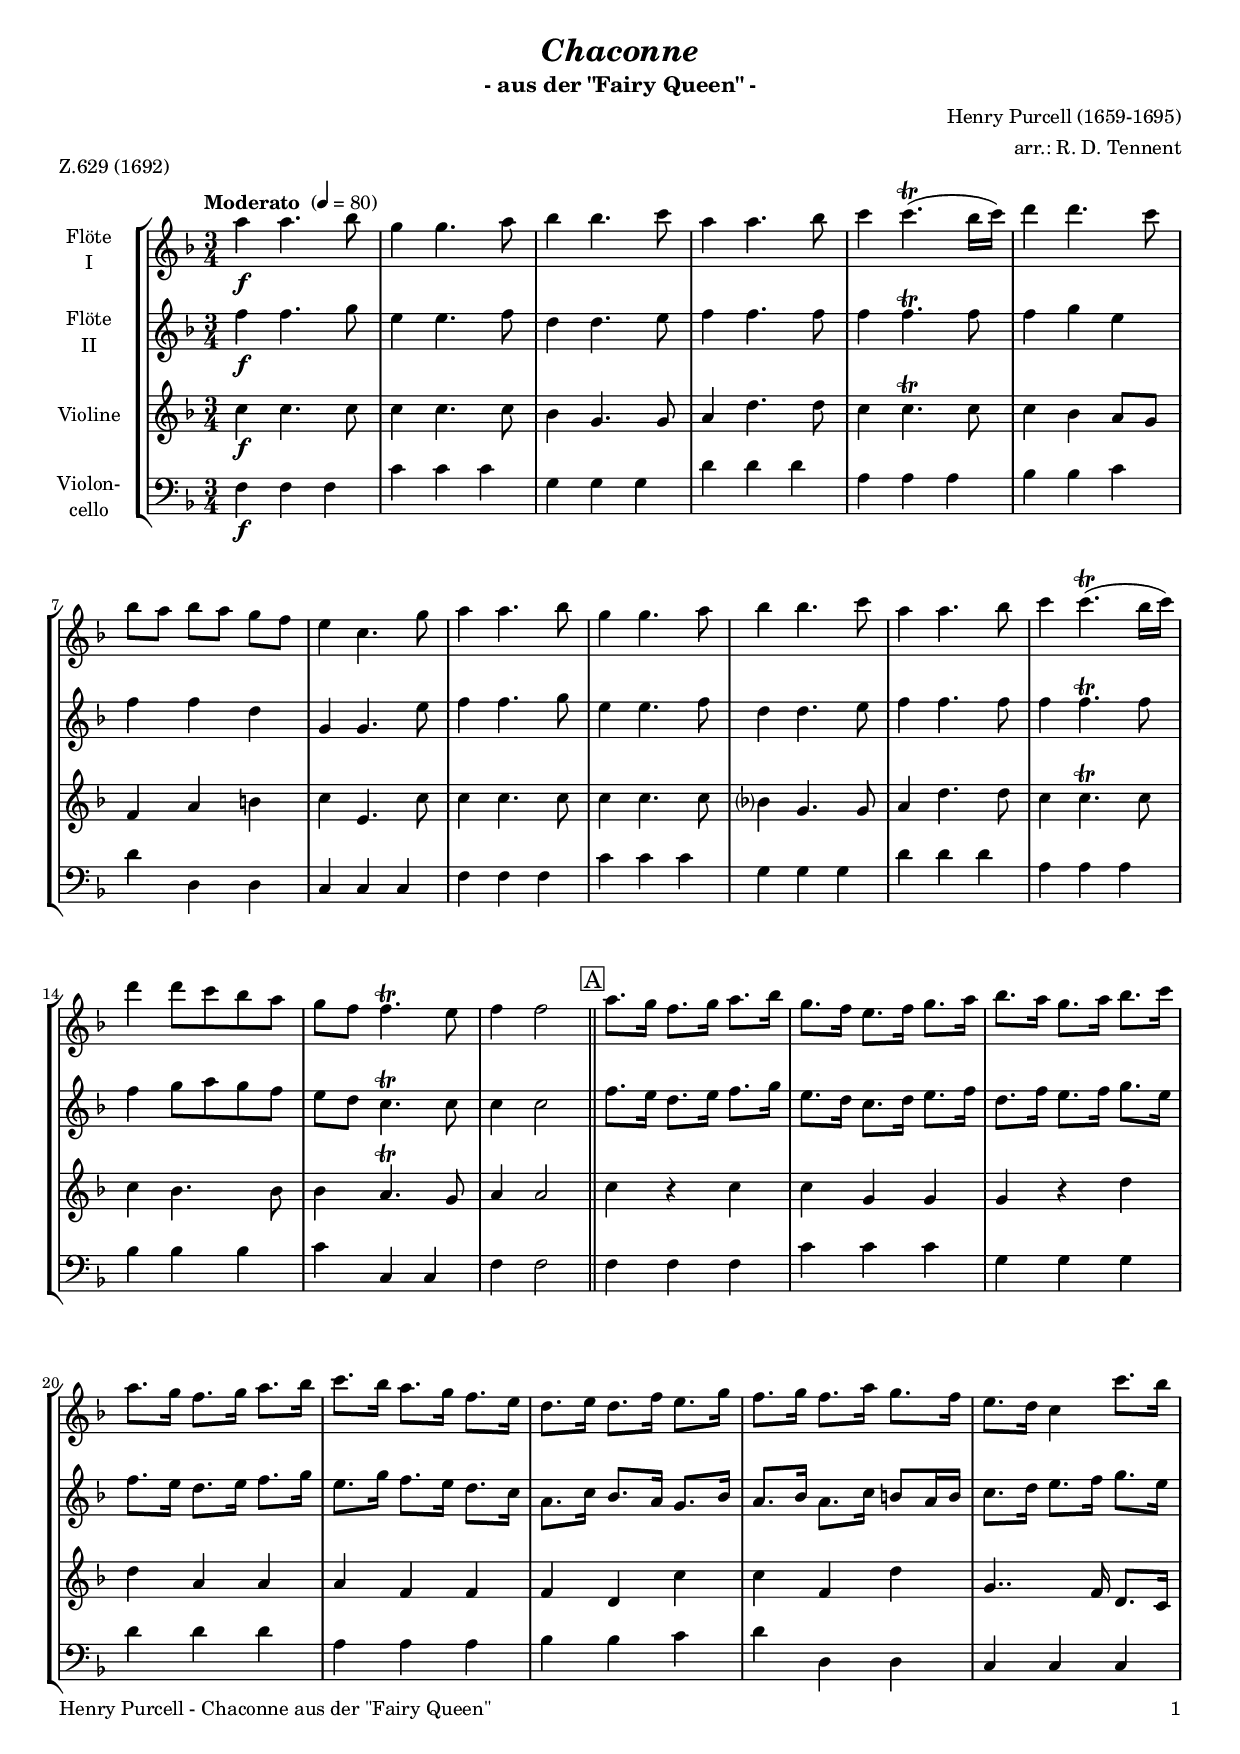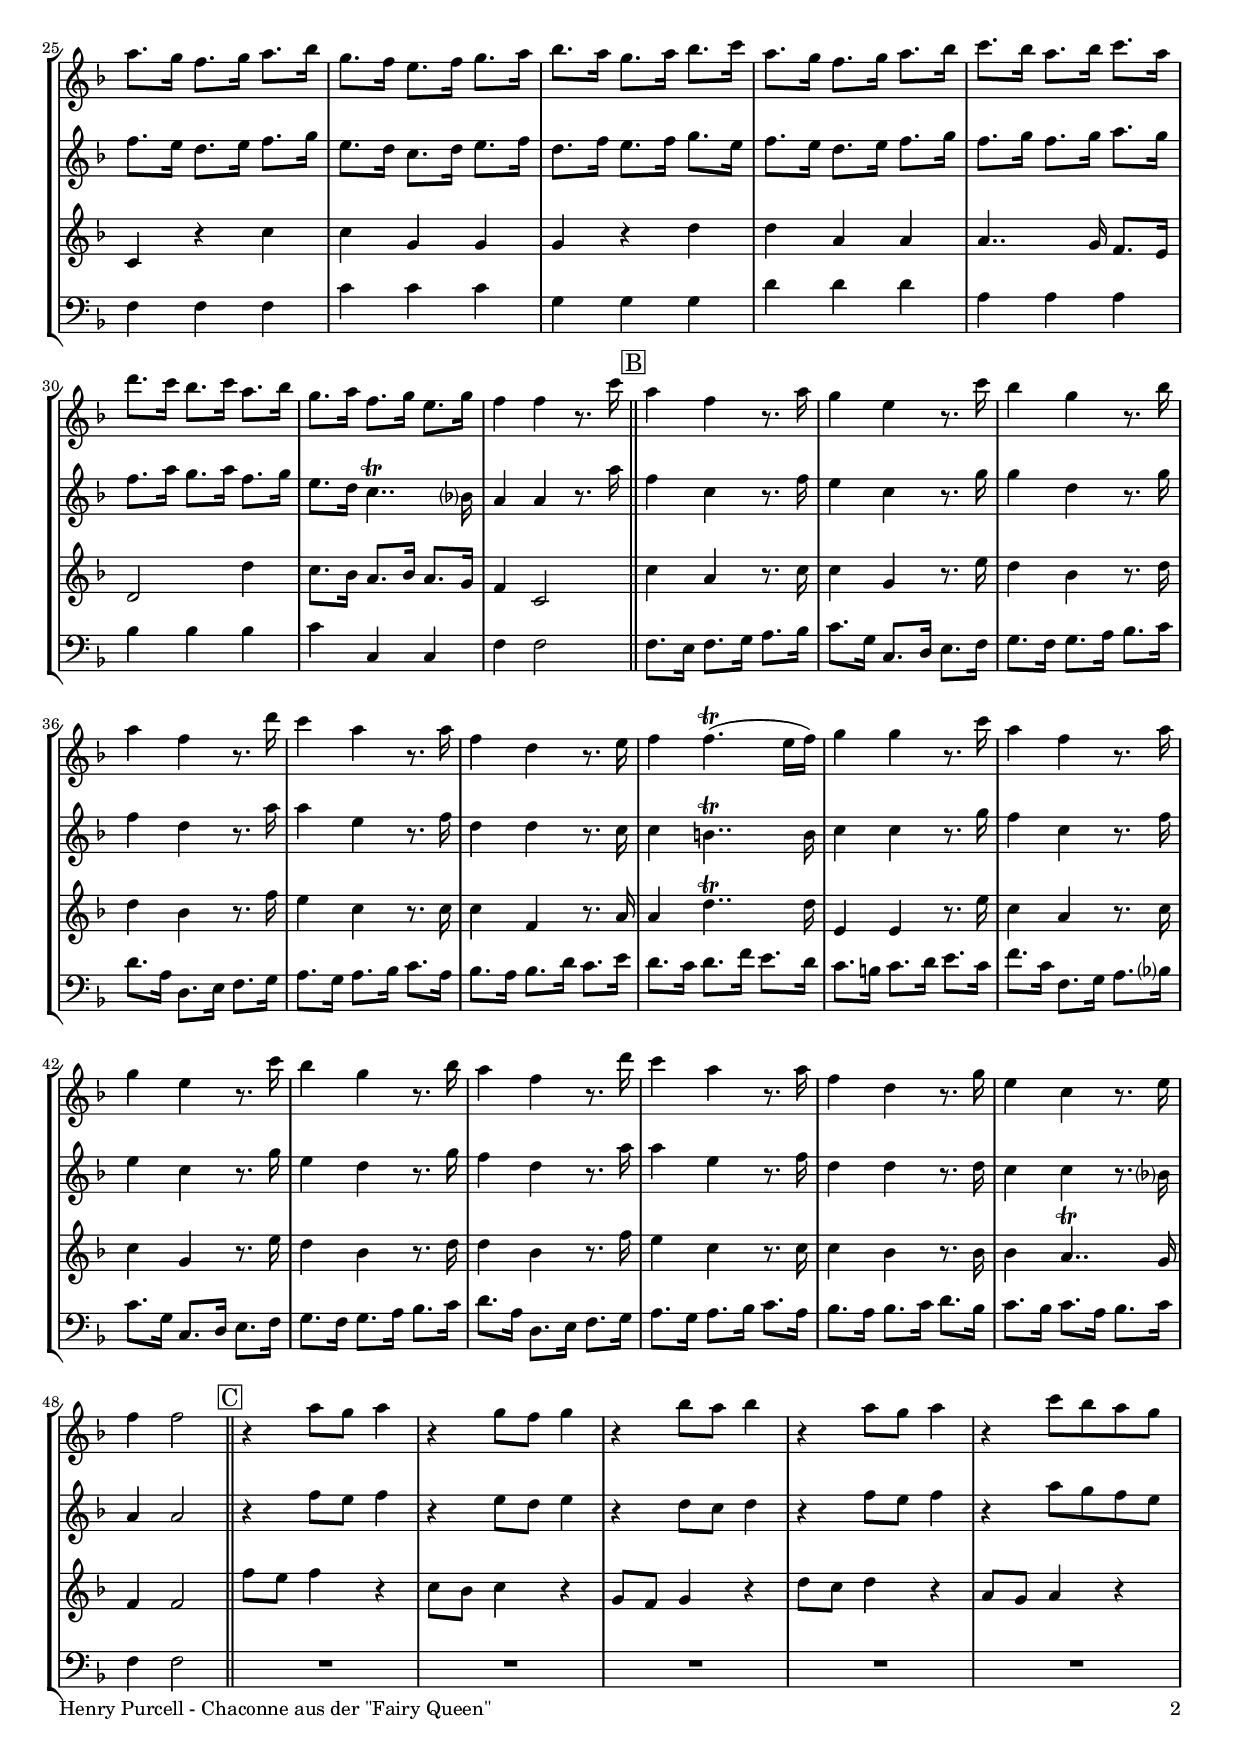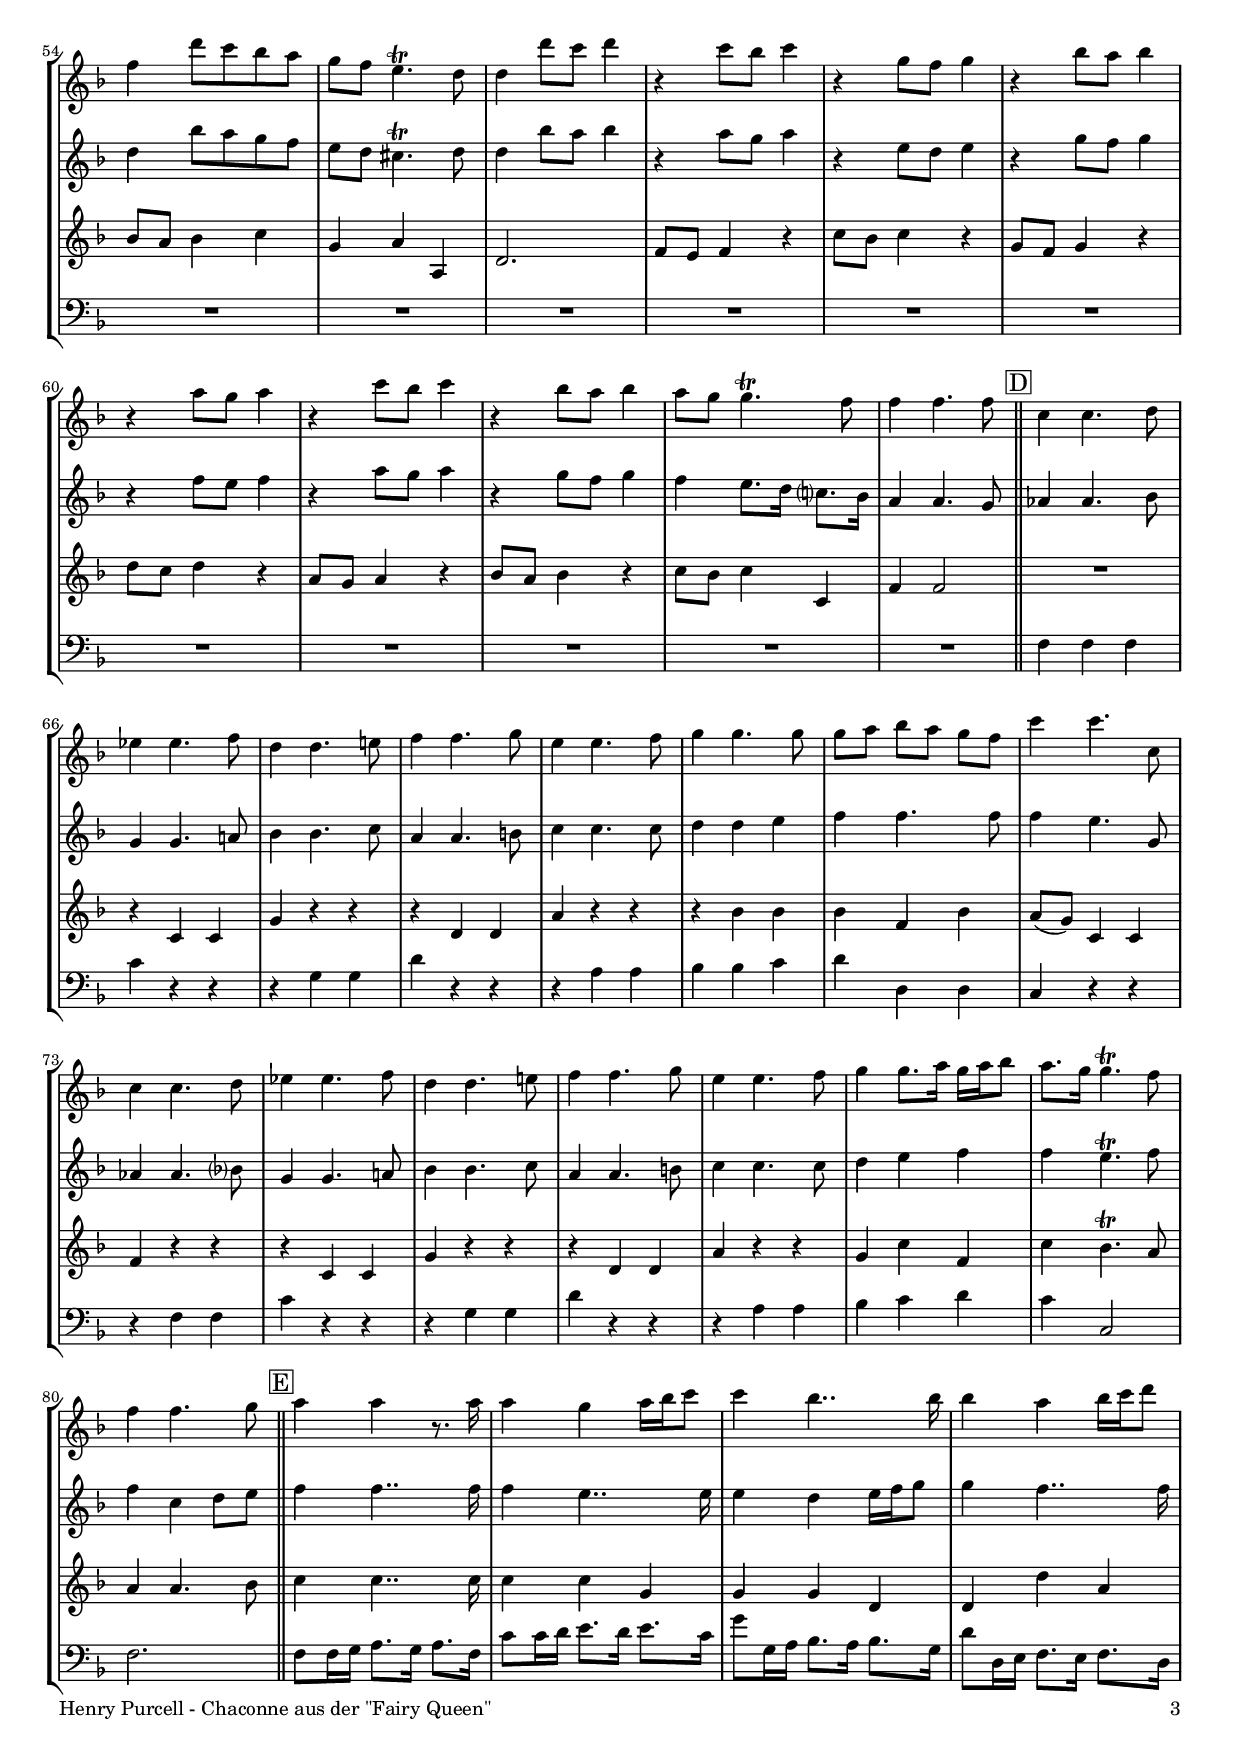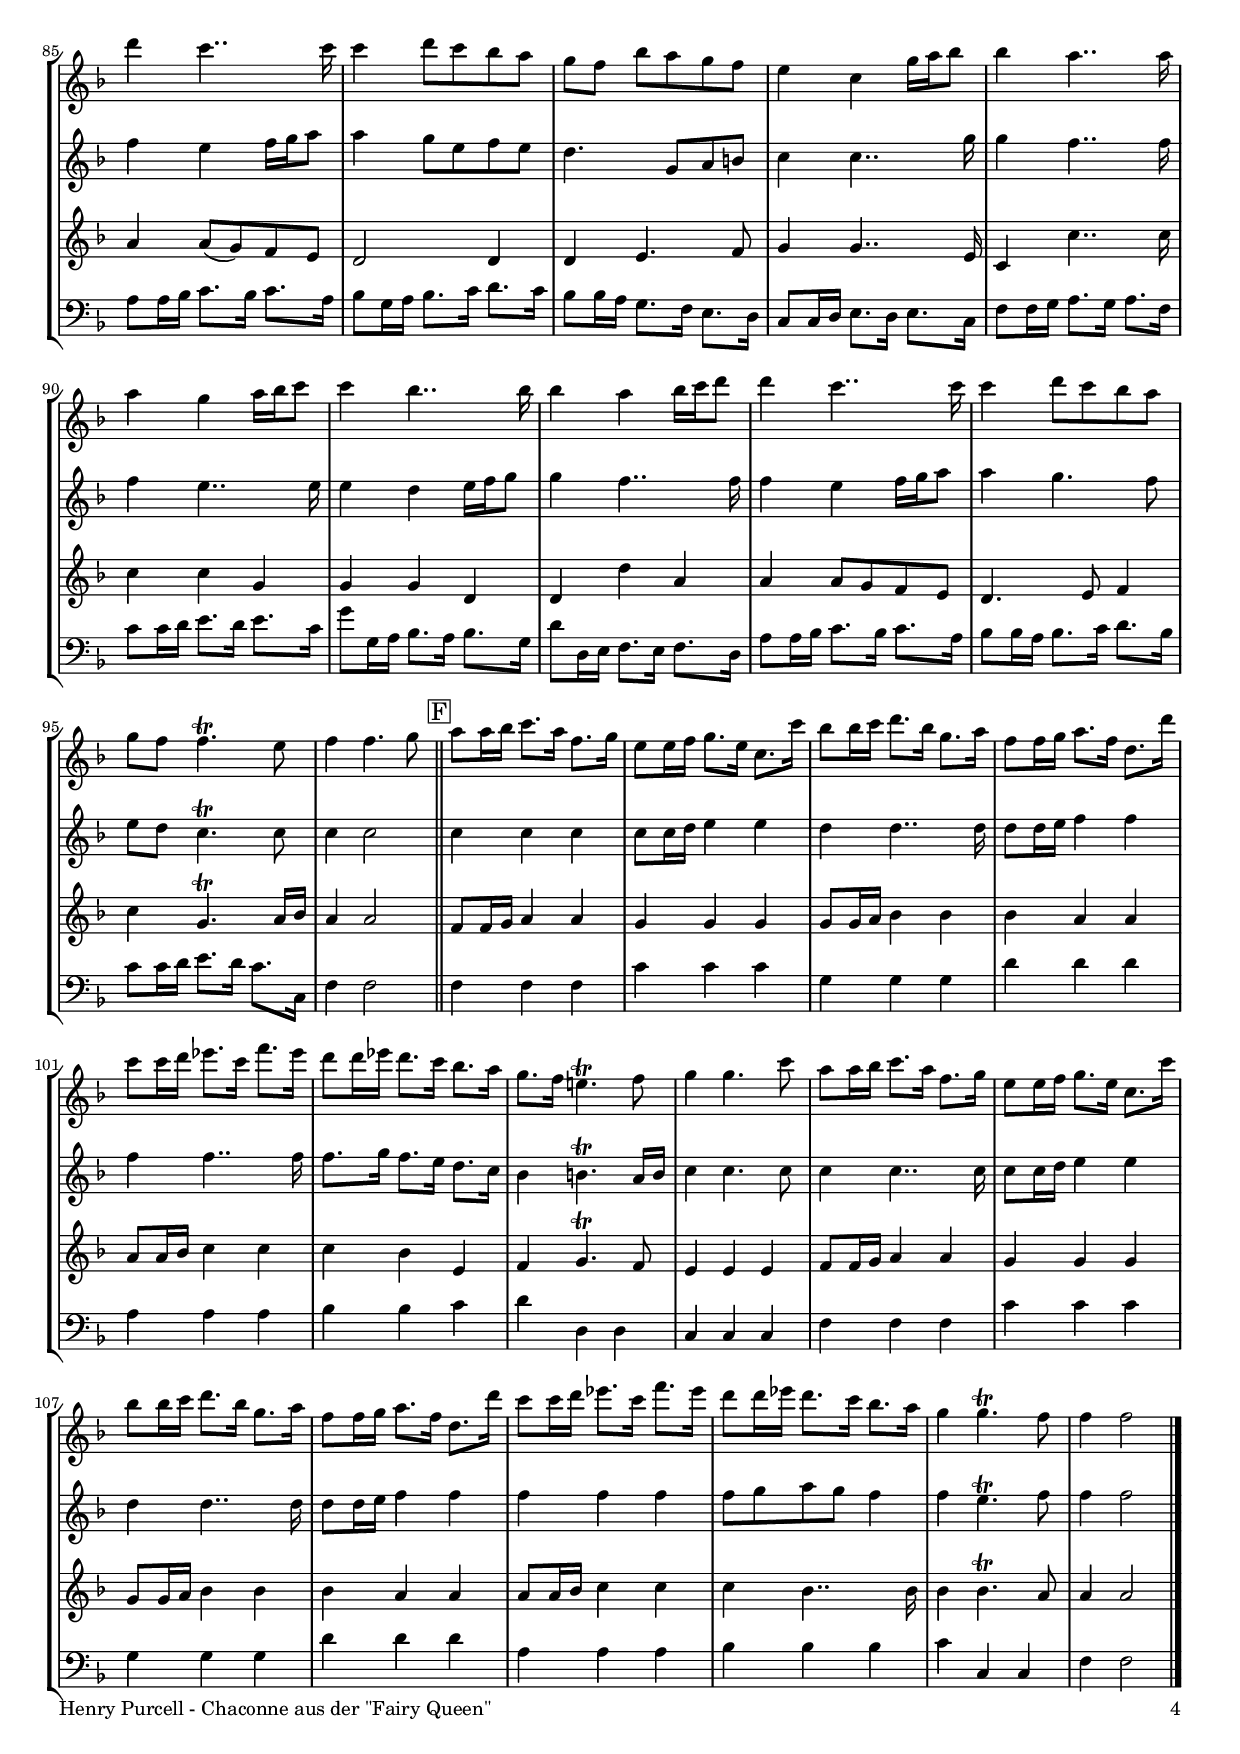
\version "2.24.4"
\include "deutsch.ly"

#(set-global-staff-size 17)

\header {
  title     = \markup \italic "Chaconne"
  subtitle  = "- aus der \"Fairy Queen\" -"
  composer  = "Henry Purcell (1659-1695)"
  arranger  = "arr.: R. D. Tennent"
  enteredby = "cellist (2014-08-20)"
  piece     = "Z.629 (1692)"
}

voiceconsts = {
 \key a \minor
 \time 3/4
 \clef "treble"
% \numericTimeSignature
 \compressEmptyMeasures
 \tempo "Moderato " 4=80
}

mifl = "flute"
mivl = "violin"
mivc = "cello"

boxa = { \bar "||" \mark \markup \box "A" }
boxb = { \bar "||" \mark \markup \box "B" }
boxc = { \bar "||" \mark \markup \box "C" }
boxd = { \bar "||" \mark \markup \box "D" }
boxe = { \bar "||" \mark \markup \box "E" }
boxf = { \bar "||" \mark \markup \box "F" }

va = \relative c'' {
  \voiceconsts

  e4\f e4. f8
  d4 d4. e8
  f4 f4. g8
  e4 e4. f8
  g4 g4.(\trill f16 g)
  a4 a4. g8
  f e f[ e] d c
  h4 g4. d'8

  e4 e4. f8
  d4 d4. e8
  f4 f4. g8
  e4 e4. f8
  g4 g4.(\trill f16 g)
  a4 a8 g f e
  d c c4.\trill h8
  c4 c2 \boxa
  e8. d16 c8. d16 e8. f16

  d8. c16 h8. c16 d8. e16
  f8. e16 d8. e16 f8. g16
  e8. d16 c8. d16 e8. f16
  g8. f16 e8. d16 c8. h16
  a8. h16 a8. c16 h8. d16
  c8. d16 c8. e16 d8. c16
  h8. a16 g4 g'8. f16

  e8. d16 c8. d16 e8. f16
  d8. c16 h8. c16 d8. e16
  f8. e16 d8. e16 f8. g16
  e8. d16 c8. d16 e8. f16
  g8. f16 e8. f16 g8. e16
  a8. g16 f8. g16 e8. f16
  d8. e16 c8. d16 h8. d16

  c4 c r8. g'16 \boxb
  e4 c r8. e16
  d4 h r8. g'16
  f4 d r8. f16
  e4 c r8. a'16
  g4 e r8. e16
  c4 a r8. h16
  c4 c4.(\trill h16 c)

  d4 d r8. g16
  e4 c r8. e16
  d4 h r8. g'16
  f4 d r8. f16
  e4 c r8. a'16
  g4 e r8. e16
  c4 a r8. d16
  h4 g r8. h16

  c4 c2 \boxc
  r4 e8 d e4
  r d8 c d4
  r f8 e f4
  r e8 d e4
  r g8 f e d
  c4 a'8 g f e
  d c h4.\trill a8

  a4 a'8 g a4
  r g8 f g4
  r d8 c d4
  r f8 e f4
  r e8 d e4
  r g8 f g4
  r f8 e f4
  e8 d d4.\trill c8
  c4 c4. c8 \boxd

  g4 g4. a8
  b4 b4. c8
  a4 a4. h!8
  c4 c4. d8
  h4 h4. c8
  d4 d4. d8
  d e f[ e] d c
  g'4 g4. g,8
  g4 g4. a8

  b4 b4. c8
  a4 a4. h!8
  c4 c4. d8
  h4 h4. c8
  d4 d8. e16 d e f8
  e8. d16 d4.\trill c8
  c4 c4. d8 \boxe
  e4 e r8. e16
  e4 d e16 f g8

  g4 f4.. f16
  f4 e f16 g a8
  a4 g4.. g16
  g4 a8 g f e
  d c f[ e d c]
  h4 g d'16 e f8
  f4 e4.. e16
  e4 d e16 f g8

  g4 f4.. f16
  f4 e f16 g a8
  a4 g4.. g16
  g4 a8 g f e
  d c c4.\trill h8
  c4 c4. d8 \boxf
  e e16 f g8. e16 c8. d16
  h8 h16 c d8. h16 g8. g'16

  f8 f16 g a8. f16 d8. e16
  c8 c16 d e8. c16 a8. a'16
  g8 g16 a b8. g16 c8. b16
  a8 a16 b a8. g16 f8. e16
  d8. c16 h!4.\trill c8
  d4 d4. g8
  e e16 f g8. e16 c8. d16

  h8 h16 c d8. h16 g8. g'16
  f8 f16 g a8. f16 d8. e16
  c8 c16 d e8. c16 a8. a'16
  g8 g16 a b8. g16 c8. b16
  a8 a16 b a8. g16 f8. e16
  d4 d4.\trill c8
  c4 c2 \bar "|."
}

vb = \relative c'' {
  \voiceconsts
  
  c4\f c4. d8
  h4 h4. c8
  a4 a4. h8
  c4 c4. c8
  c4 c4.\trill c8
  c4 d h
  c c a
  d, d4. h'8
  c4 c4. d8

  h4 h4. c8
  a4 a4. h8
  c4 c4. c8
  c4 c4.\trill c8
  c4 d8 e d c
  h a g4.\trill g8
  g4 g2 \boxa
  c8. h16 a8. h16 c8. d16
  h8. a16 g8. a16 h8. c16

  a8. c16 h8. c16 d8. h16
  c8. h16 a8. h16 c8. d16
  h8. d16 c8. h16 a8. g16
  e8. g16 f8. e16 d8. f16
  e8. f16 e8. g16 fis8 e16 fis
  g8. a16 h8. c16 d8. h16
  c8. h16 a8. h16 c8. d16

  h8. a16 g8. a16 h8. c16
  a8. c16 h8. c16 d8. h16
  c8. h16 a8. h16 c8. d16
  c8. d16 c8. d16 e8. d16
  c8. e16 d8. e16 c8. d16
  h8. a16 g4..\trill f?16
  e4 e r8. e'16 \boxb
  c4 g r8. c16

  h4 g r8. d'16
  d4 a r8. d16
  c4 a r8. e'16
  e4 h r8. c16
  a4 a r8. g16
  g4 fis4..\trill fis16
  g4 g r8. d'16
  c4 g r8. c16
  h4 g r8. d'16

  h4 a r8. d16
  c4 a r8. e'16
  e4 h r8. c16
  a4 a r8. a16
  g4 g r8. f?16
  e4 e2 \boxc
  r4 c'8 h c4
  r h8 a h4
  r a8 g a4

  r c8 h c4
  r e8 d c h
  a4 f'8 e d c
  h a gis4.\trill a8
  a4 f'8 e f4
  r e8 d e4
  r h8 a h4
  r d8 c d4

  r c8 h c4
  r e8 d e4
  r d8 c d4
  c h8. a16 g?8. f16
  e4 e4. d8 \boxd
  es4 es4. f8
  d4 d4. e!8
  f4 f4. g8
  e4 e4. fis8

  g4 g4. g8
  a4 a h
  c c4. c8
  c4 h4. d,8
  es4 es4. f?8
  d4 d4. e!8
  f4 f4. g8
  e4 e4. fis8
  g4 g4. g8

  a4 h c
  c h4.\trill c8
  c4 g a8 h \boxe
  c4 c4.. c16
  c4 h4.. h16
  h4 a h16 c d8
  d4 c4.. c16
  c4 h c16 d e8
  e4 d8 h c h

  a4. d,8 e fis
  g4 g4.. d'16
  d4 c4.. c16
  c4 h4.. h16
  h4 a h16 c d8
  d4 c4.. c16
  c4 h c16 d e8
  e4 d4. c8
  h a g4.\trill g8

  g4 g2 \boxf
  g4 g g
  g8 g16 a h4 h
  a a4.. a16
  a8 a16 h c4 c
  c c4.. c16
  c8. d16 c8. h16 a8. g16
  f4 fis4.\trill e16 fis
  g4 g4. g8

  g4 g4.. g16
  g8 g16 a h4 h
  a a4.. a16
  a8 a16 h c4 c
  c c c
  c8 d e d c4
  c h4.\trill c8
  c4 c2 \bar "|."
}

vc = \relative c'' {
  \voiceconsts
  
  g4\f g4. g8
  g4 g4. g8
  f4 d4. d8
  e4 a4. a8
  g4 g4.\trill g8
  g4 f e8 d
  c4 e fis
  g h,4. g'8
  g4 g4. g8

  g4 g4. g8
  f?4 d4. d8
  e4 a4. a8
  g4 g4.\trill g8
  g4 f4. f8
  f4 e4.\trill d8
  e4 e2 \boxa
  g4 r g
  g d d
  d r a'

  a e e
  e c c
  c a g'
  g c, a'
  d,4.. c16 a8. g16
  g4 r g'
  g d d
  d r a'
  a e e

  e4.. d16 c8. h16
  a2 a'4
  g8. f16 e8. f16 e8. d16
  c4 g2 \boxb
  g'4 e r8. g16
  g4 d r8. h'16
  a4 f r8. a16
  a4 f r8. c'16
  h4 g r8. g16

  g4 c, r8. e16
  e4 a4..\trill a16
  h,4 h r8. h'16
  g4 e r8. g16
  g4 d r8. h'16
  a4 f r8. a16
  a4 f r8. c'16
  h4 g r8. g16
  g4 f r8. f16

  f4 e4..\trill d16
  c4 c2 \boxc
  c'8 h c4 r
  g8 f g4 r
  d8 c d4 r
  a'8 g a4 r
  e8 d e4 r
  f8 e f4 g
  d e e,

  a2.
  c8 h c4 r
  g'8 f g4 r
  d8 c d4 r
  a'8 g a4 r
  e8 d e4 r
  f8 e f4 r
  g8 f g4 g,
  c c2 \boxd
  R2.

  r4 g g
  d' r r
  r a a
  e' r r
  r f f
  f c f
  e8( d) g,4 g
  c r r
  r g g
  d' r r

  r a a
  e' r r
  d g c,
  g' f4.\trill e8
  e4 e4. f8 \boxe
  g4 g4.. g16
  g4 g d
  d d a
  a a' e

  e e8( d) c h
  a2 a4
  a h4. c8
  d4 d4.. h16
  g4 g'4.. g16
  g4 g d
  d d a
  a a' e
  e e8 d c h
  a4. h8 c4

  g' d4.\trill e16 f
  e4 e2 \boxf
  c8 c16 d e4 e
  d d d
  d8 d16 e f4 f
  f e e
  e8 e16 f g4 g
  g f h,
  c d4.\trill c8

  h4 h h
  c8 c16 d e4 e
  d d d
  d8 d16 e f4 f
  f e e
  e8 e16 f g4 g
  g f4.. f16
  f4 f4.\trill e8
  e4 e2 \bar "|."
}

vd = \relative c {
  \voiceconsts
  \clef "bass"

  c4\f c c
  g' g g
  d d d
  a' a a
  e e e
  f f g
  a a, a
  g g g

  c c c
  g' g g
  d d d
  a' a a
  e e e
  f f f
  g g, g
  c c2 \boxa
  c4 c c

  g' g g
  d d d
  a' a a
  e e e
  f f g
  a a, a
  g g g
  c c c
  g' g g

  d d d
  a' a a
  e e e
  f f f
  g g, g
  c c2 \boxb
  c8. h16 c8. d16 e8. f16
  g8. d16 g,8. a16 h8. c16

  d8. c16 d8. e16 f8. g16
  a8. e16 a,8. h16 c8. d16
  e8. d16 e8. f16 g8. e16
  f8. e16 f8. a16 g8. h16
  a8. g16 a8. c16 h8. a16
  g8. fis16 g8. a16 h8. g16
  c8. g16 c,8. d16 e8. f?16

  g8. d16 g,8. a16 h8. c16
  d8. c16 d8. e16 f8. g16
  a8. e16 a,8. h16 c8. d16
  e8. d16 e8. f16 g8. e16
  f8. e16 f8. g16 a8. f16
  g8. f16 g8. e16 f8. g16
  c,4 c2 \boxc

  R2.*16 \boxd
  c4 c c
  g' r r
  r d d
  a' r r
  r e e
  f f g
  a a, a
  g r r

  r c c
  g' r r
  r d d
  a' r r
  r e e
  f g a
  g g,2
  c2. \boxe
  c8 c16 d e8. d16 e8. c16

  g'8 g16 a h8. a16 h8. g16
  d'8 d,16 e f8. e16 f8. d16
  a'8 a,16 h c8. h16 c8. a16
  e'8 e16 f g8. f16 g8. e16
  f8 d16 e f8. g16 a8. g16
  f8 f16 e d8. c16 h8. a16
  g8 g16 a h8. a16 h8. g16

  c8 c16 d e8. d16 e8. c16
  g'8 g16 a h8. a16 h8. g16
  d'8 d,16 e f8. e16 f8. d16
  a'8 a,16 h c8. h16 c8. a16
  e'8 e16 f g8. f16 g8. e16
  f8 f16 e f8. g16 a8. f16

  g8 g16 a h8. a16 g8. g,16
  c4 c2 \boxf
  c4 c c
  g' g g
  d d d
  a' a a
  e e e
  f f g
  a a, a

  g g g
  c c c
  g' g g
  d d d
  a' a a
  e e e
  f f f
  g g, g
  c4 c2 \bar "|."
}


music = \new StaffGroup <<
      \new Staff {
	\set Staff.midiInstrument = \mifl
	\set Staff.instrumentName = \markup \center-column { "Flöte" "I" }
	\transpose c f { \va }
      }

      \new Staff {
	\set Staff.midiInstrument = \mifl
	\set Staff.instrumentName = \markup \center-column { "Flöte" "II" }
	\transpose c f { \vb }
      }

      \new Staff {
	\set Staff.midiInstrument = \mivl
	\set Staff.instrumentName = \markup \center-column { "Violine" }
	\transpose c f { \vc }
      }

      \new Staff {
	\set Staff.midiInstrument = \mivc
	\set Staff.instrumentName = \markup \center-column { "Violon-" "cello" }
	\transpose c f { \vd }
      }
>>

\book {
  \paper {
    print-page-number = ##t
    print-first-page-number = ##t
    ragged-last-bottom = ##f
    oddHeaderMarkup = \markup \null
    evenHeaderMarkup = \markup \null
    oddFooterMarkup = \markup {
      \fill-line {
        \if \should-print-page-number
        "Henry Purcell - Chaconne aus der \"Fairy Queen\"" \fromproperty #'page:page-number-string
      }
    }
    evenFooterMarkup = \oddFooterMarkup
  } \score {
    \music
    \layout {}
  }

  \score {
    \unfoldRepeats \music

    \midi {
      \context {
        \Score
      }
    }
  }
}
